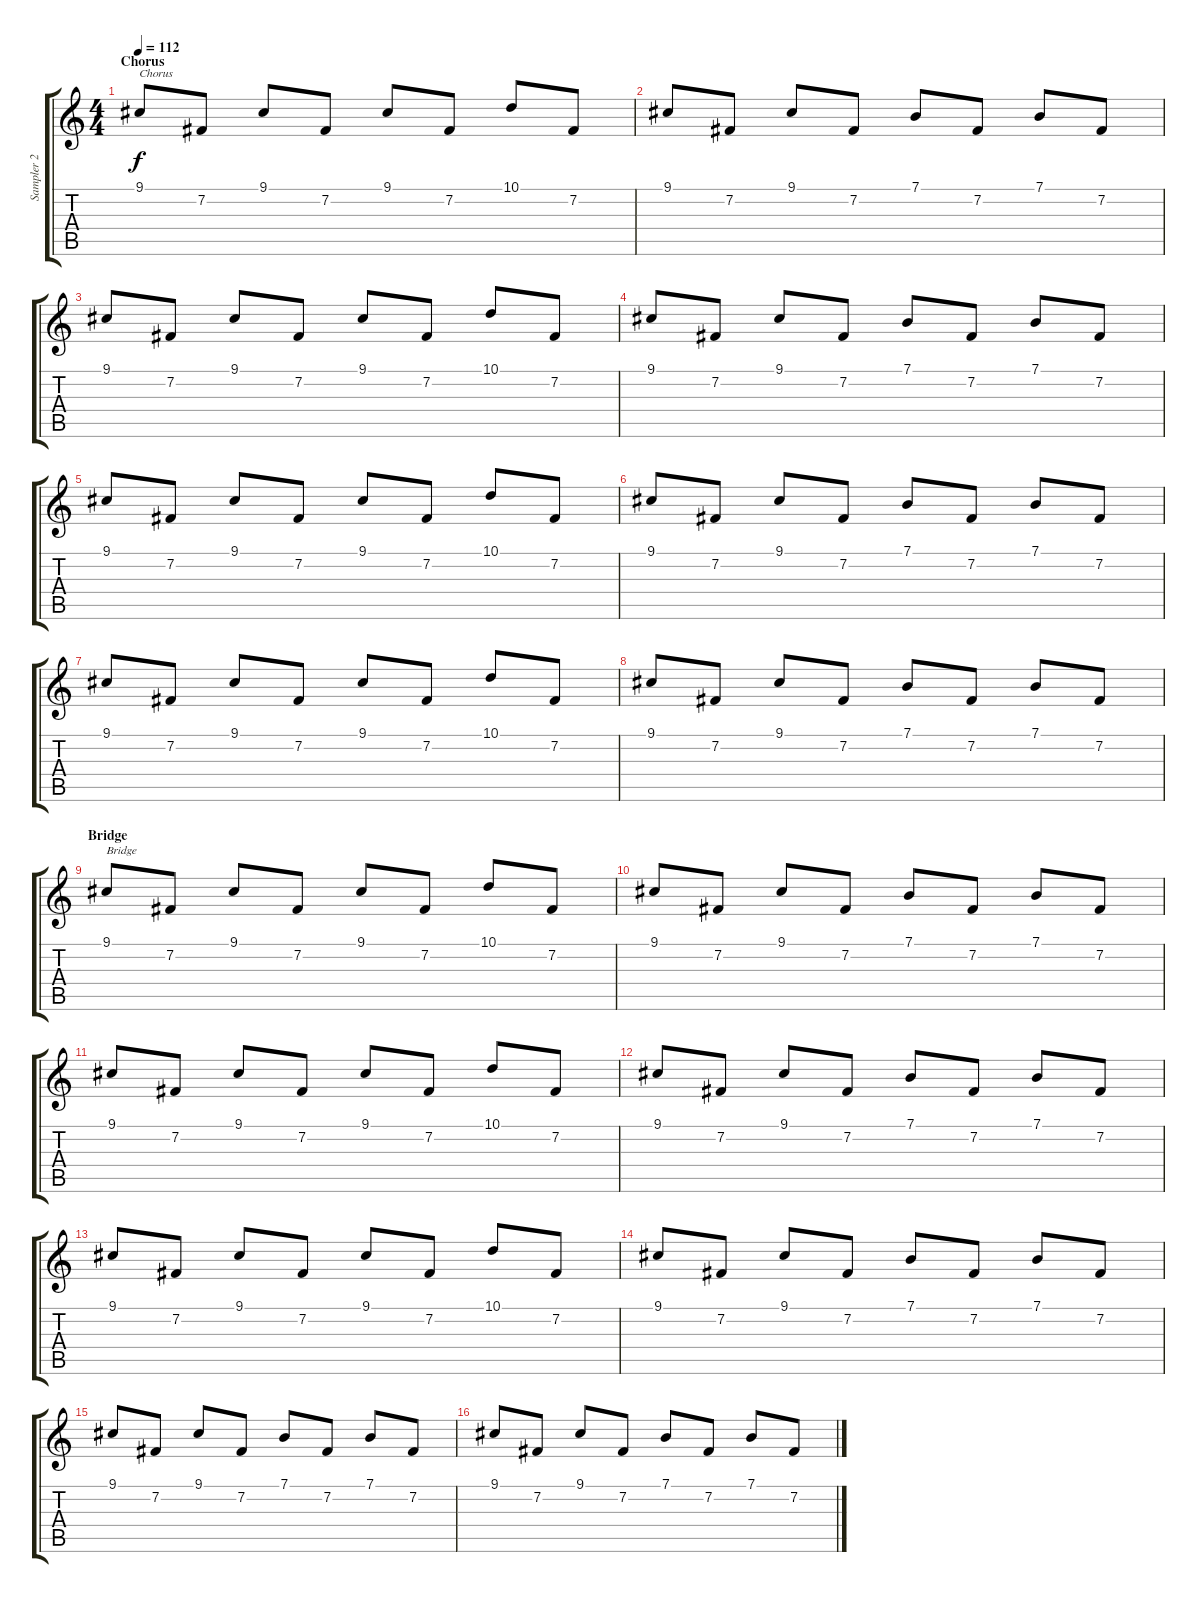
\track ("Sampler 2" "Sampler 2") {instrument acousticgrandpiano}
\staff {score tabs}
\tuning (E4 B3 G3 D3 A2 E2) {hide}
\ts (4 4)
\section ("" "Chorus")
\tempo 112
\clef g2
\ks c
9.1.8{txt "Chorus" dy f volume 13 instrument acousticgrandpiano} 7.2.8 9.1.8 7.2.8 9.1.8 7.2.8 10.1.8 7.2.8 |
9.1.8{volume 13 instrument acousticgrandpiano} 7.2.8 9.1.8 7.2.8 7.1.8 7.2.8 7.1.8 7.2.8 |
9.1.8{volume 13 instrument acousticgrandpiano} 7.2.8 9.1.8 7.2.8 9.1.8 7.2.8 10.1.8 7.2.8 |
9.1.8{volume 13 instrument acousticgrandpiano} 7.2.8 9.1.8 7.2.8 7.1.8 7.2.8 7.1.8 7.2.8 |
9.1.8{volume 13 instrument acousticgrandpiano} 7.2.8 9.1.8 7.2.8 9.1.8 7.2.8 10.1.8 7.2.8 |
9.1.8{volume 13 instrument acousticgrandpiano} 7.2.8 9.1.8 7.2.8 7.1.8 7.2.8 7.1.8 7.2.8 |
9.1.8{volume 13 instrument acousticgrandpiano} 7.2.8 9.1.8 7.2.8 9.1.8 7.2.8 10.1.8 7.2.8 |
9.1.8{volume 13 instrument acousticgrandpiano} 7.2.8 9.1.8 7.2.8 7.1.8 7.2.8 7.1.8 7.2.8 |
\section ("" "Bridge")
9.1.8{txt "Bridge" volume 13 instrument acousticgrandpiano} 7.2.8 9.1.8 7.2.8 9.1.8 7.2.8 10.1.8 7.2.8 |
9.1.8{volume 13 instrument acousticgrandpiano} 7.2.8 9.1.8 7.2.8 7.1.8 7.2.8 7.1.8 7.2.8 |
9.1.8{volume 13 instrument acousticgrandpiano} 7.2.8 9.1.8 7.2.8 9.1.8 7.2.8 10.1.8 7.2.8 |
9.1.8{volume 13 instrument acousticgrandpiano} 7.2.8 9.1.8 7.2.8 7.1.8 7.2.8 7.1.8 7.2.8 |
9.1.8{volume 13 instrument acousticgrandpiano} 7.2.8 9.1.8 7.2.8 9.1.8 7.2.8 10.1.8 7.2.8 |
9.1.8{volume 13 instrument acousticgrandpiano} 7.2.8 9.1.8 7.2.8 7.1.8 7.2.8 7.1.8 7.2.8 |
9.1.8{volume 13 instrument acousticgrandpiano} 7.2.8 9.1.8 7.2.8 7.1.8 7.2.8 7.1.8 7.2.8 |
9.1.8{volume 13 instrument acousticgrandpiano} 7.2.8 9.1.8 7.2.8 7.1.8 7.2.8 7.1.8 7.2.8
